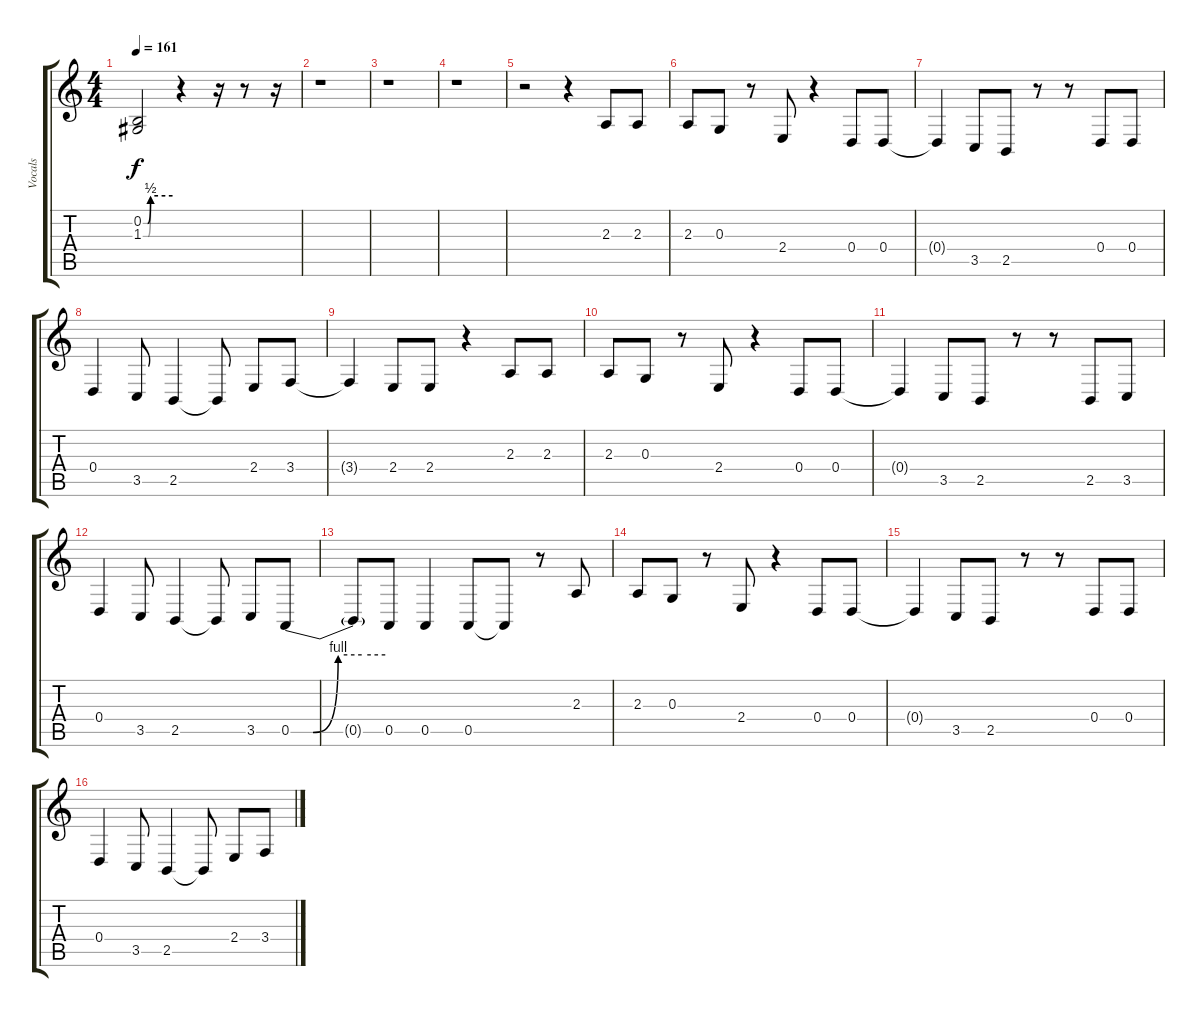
\track ("Vocals" "Vocals") {instrument lead1square}
\staff {score tabs}
\tuning (E4 B3 G3 D3 A2 E2) {hide}
\ts (4 4)
\tempo 161
\clef g2
\ks c
(0.2{be (custom 0 0 9 0 15 2 60 2)} 1.3{be (custom 0 0 10 0 15 2 30 2 60 2)}).2{dy f} r.4 r.16 r.8 r.16 |
r.1 |
r.1 |
r.1 |
r.2 r.4 2.3.8 2.3.8 |
2.3.8 0.3.8 r.8 2.4.8 r.4 0.4.8 0.4.8 |
0.4{t}.4 3.5.8 2.5.8 r.8 r.8 0.4.8 0.4.8 |
0.4.4 3.5.8 2.5.4 2.5{t}.8 2.4.8 3.4.8 |
3.4{t}.4 2.4.8 2.4.8 r.4 2.3.8 2.3.8 |
2.3.8 0.3.8 r.8 2.4.8 r.4 0.4.8 0.4.8 |
0.4{t}.4 3.5.8 2.5.8 r.8 r.8 2.5.8 3.5.8 |
0.4.4 3.5.8 2.5.4 2.5{t}.8 3.5.8 0.5{be (custom 0 0 14 0 30 4 45 4 60 4)}.8 |
0.5{t}.8 0.5.8 0.5.4 0.5.8 0.5{t}.8 r.8 2.3.8 |
2.3.8 0.3.8 r.8 2.4.8 r.4 0.4.8 0.4.8 |
0.4{t}.4 3.5.8 2.5.8 r.8 r.8 0.4.8 0.4.8 |
0.4.4 3.5.8 2.5.4 2.5{t}.8 2.4.8 3.4.8
